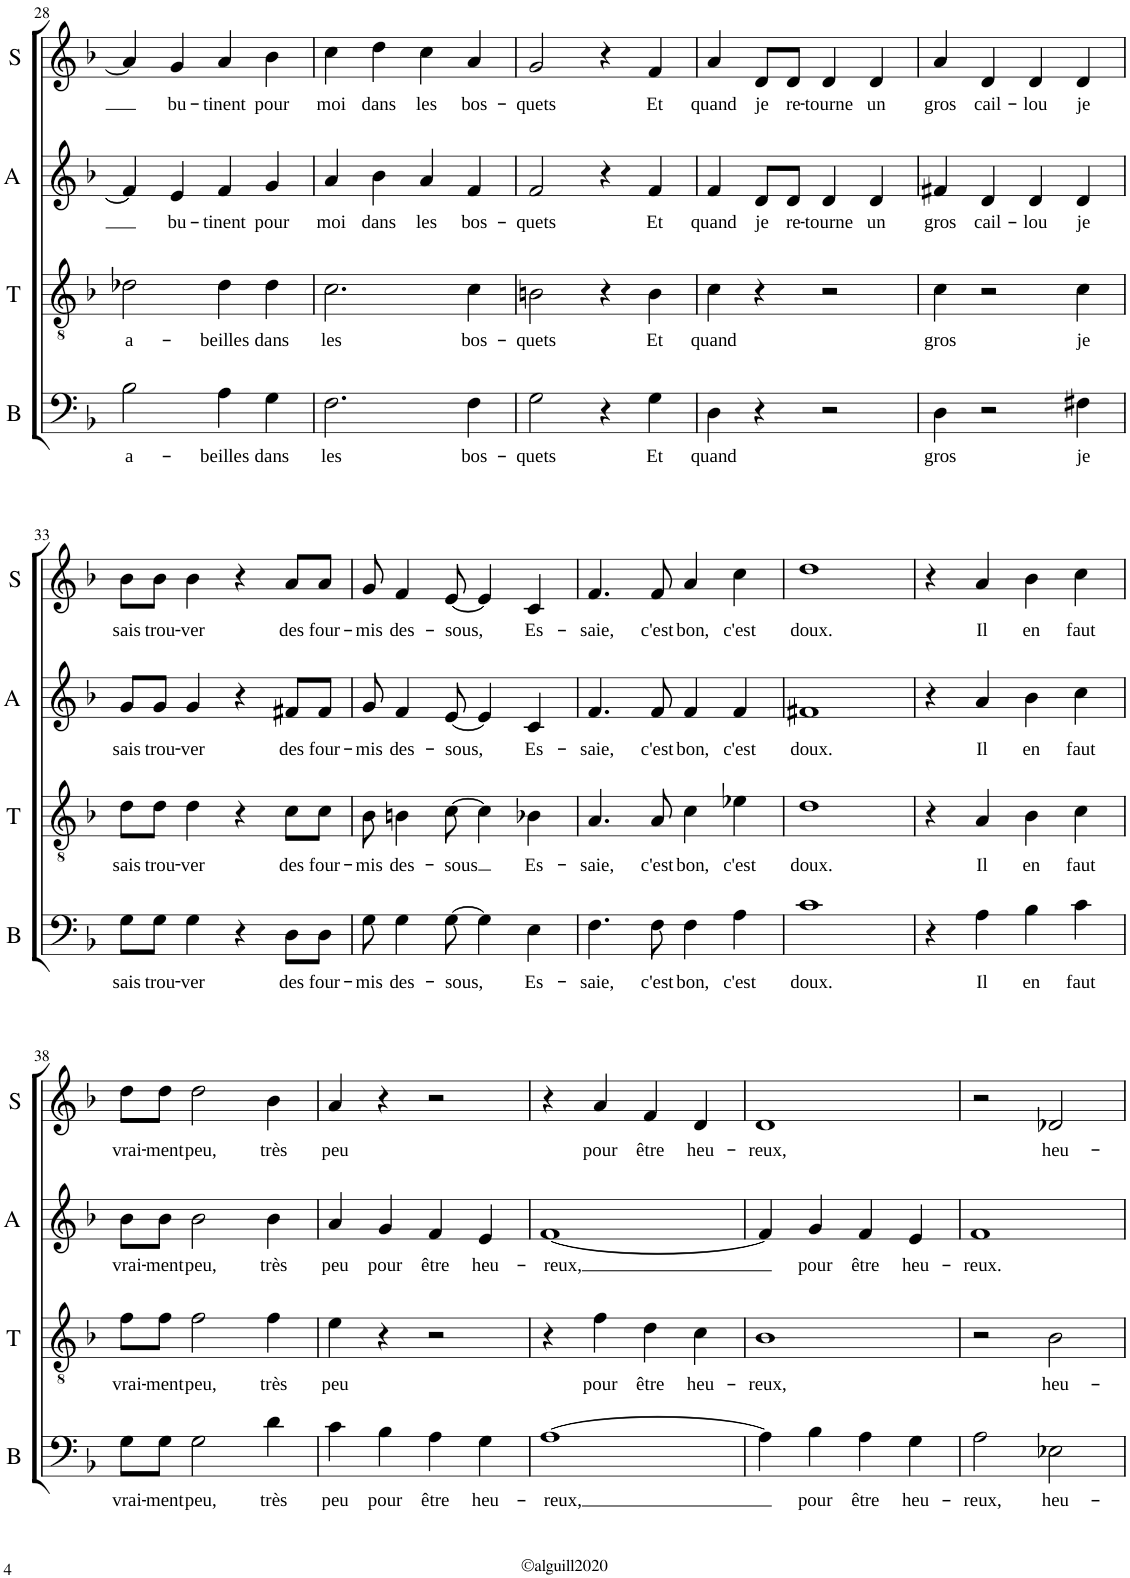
**kern	**text	**kern	**text	**kern	**text	**kern	**text
*part4	*part4	*part3	*part3	*part2	*part2	*part1	*part1
*staff4	*staff4	*staff3	*staff3	*staff2	*staff2	*staff1	*staff1
*I"Basse	*	*I"Ténor	*	*I"Alto	*	*I"Soprano	*
*I'B	*	*I'T	*	*I'A	*	*I'S	*
!!LO:PB:g=z
*clefF4	*	*clefGv2	*	*clefG2	*	*clefG2	*
*Trd1c2	*	*	*	*Trd5c9	*	*	*
*k[b-]	*	*k[b-]	*	*k[b-]	*	*k[b-]	*
*F:	*	*F:	*	*F:	*	*F:	*
*M4/4	*	*M4/4	*	*M4/4	*	*M4/4	*
*met(c)	*	*met(c)	*	*met(c)	*	*met(c)	*
=28	=28	=28	=28	=28	=28	=28	=28
!	!LO:LY:b	!	!LO:LY:b	!	!	!	!
2B-\	a-	2d-X\	a-	4f/]	.	4a/]	.
!	!	!	!	!	!LO:LY:b	!	!LO:LY:b
.	.	.	.	4e/	bu-	4g/	bu-
!	!LO:LY:b	!	!LO:LY:b	!	!LO:LY:b	!	!LO:LY:b
4A\	-beilles	4d-\	-beilles	4f/	-tinent	4a/	-tinent
!	!LO:LY:b	!	!LO:LY:b	!	!LO:LY:b	!	!LO:LY:b
4G\	dans	4d-\	dans	4g/	pour	4b-\	pour
=29	=29	=29	=29	=29	=29	=29	=29
!	!LO:LY:b	!	!LO:LY:b	!	!LO:LY:b	!	!LO:LY:b
2.F\	les	2.c\	les	4a/	moi	4cc\	moi
!	!	!	!	!	!LO:LY:b	!	!LO:LY:b
.	.	.	.	4b-\	dans	4dd\	dans
!	!	!	!	!	!LO:LY:b	!	!LO:LY:b
.	.	.	.	4a/	les	4cc\	les
!	!LO:LY:b	!	!LO:LY:b	!	!LO:LY:b	!	!LO:LY:b
4F\	bos-	4c\	bos-	4f/	bos-	4a/	bos-
=30	=30	=30	=30	=30	=30	=30	=30
!	!LO:LY:b	!	!LO:LY:b	!	!LO:LY:b	!	!LO:LY:b
2G\	-quets	2Bn\	-quets	2f/	-quets	2g/	-quets
4r	.	4r	.	4r	.	4r	.
!	!LO:LY:b	!	!LO:LY:b	!	!LO:LY:b	!	!LO:LY:b
4G\	Et	4B\	Et	4f/	Et	4f/	Et
=31	=31	=31	=31	=31	=31	=31	=31
!	!LO:LY:b	!	!LO:LY:b	!	!LO:LY:b	!	!LO:LY:b
4D\	quand	4c\	quand	4f/	quand	4a/	quand
!	!	!	!	!	!LO:LY:b	!	!LO:LY:b
4r	.	4r	.	8d/L	je	8d/L	je
!	!	!	!	!	!LO:LY:b	!	!LO:LY:b
.	.	.	.	8d/J	re-	8d/J	re-
!	!	!	!	!	!LO:LY:b	!	!LO:LY:b
2r	.	2r	.	4d/	-tourne	4d/	-tourne
!	!	!	!	!	!LO:LY:b	!	!LO:LY:b
.	.	.	.	4d/	un	4d/	un
=32	=32	=32	=32	=32	=32	=32	=32
!	!LO:LY:b	!	!LO:LY:b	!	!LO:LY:b	!	!LO:LY:b
4D\	gros	4c\	gros	4f#X/	gros	4a/	gros
!	!	!	!	!	!LO:LY:b	!	!LO:LY:b
2r	.	2r	.	4d/	cail-	4d/	cail-
!	!	!	!	!	!LO:LY:b	!	!LO:LY:b
.	.	.	.	4d/	-lou	4d/	-lou
!	!LO:LY:b	!	!LO:LY:b	!	!LO:LY:b	!	!LO:LY:b
4F#X\	je	4c\	je	4d/	je	4d/	je
!!LO:LB:g=z
=33	=33	=33	=33	=33	=33	=33	=33
!	!LO:LY:b	!	!LO:LY:b	!	!LO:LY:b	!	!LO:LY:b
8G\L	sais	8d\L	sais	8g/L	sais	8b-\L	sais
!	!LO:LY:b	!	!LO:LY:b	!	!LO:LY:b	!	!LO:LY:b
8G\J	trou-	8d\J	trou-	8g/J	trou-	8b-\J	trou-
!	!LO:LY:b	!	!LO:LY:b	!	!LO:LY:b	!	!LO:LY:b
4G\	-ver	4d\	-ver	4g/	-ver	4b-\	-ver
4r	.	4r	.	4r	.	4r	.
!	!LO:LY:b	!	!LO:LY:b	!	!LO:LY:b	!	!LO:LY:b
8D\L	des	8c\L	des	8f#X/L	des	8a/L	des
!	!LO:LY:b	!	!LO:LY:b	!	!LO:LY:b	!	!LO:LY:b
8D\J	four-	8c\J	four-	8f#/J	four-	8a/J	four-
=34	=34	=34	=34	=34	=34	=34	=34
!	!LO:LY:b	!	!LO:LY:b	!	!LO:LY:b	!	!LO:LY:b
8G\	-mis	8B-\	-mis	8g/	-mis	8g/	-mis
!	!LO:LY:b	!	!LO:LY:b	!	!LO:LY:b	!	!LO:LY:b
4G\	des-	4Bn\	des-	4f/	des-	4f/	des-
!	!LO:LY:b	!	!LO:LY:b	!	!LO:LY:b	!	!LO:LY:b
[8G\	-sous,	[8c\	-sous	[8e/	-sous,	[8e/	-sous,
4G\]	.	4c\]	.	4e/]	.	4e/]	.
!	!LO:LY:b	!	!LO:LY:b	!	!LO:LY:b	!	!LO:LY:b
4E\	Es-	4B-X\	Es-	4c/	Es-	4c/	Es-
=35	=35	=35	=35	=35	=35	=35	=35
!	!LO:LY:b	!	!LO:LY:b	!	!LO:LY:b	!	!LO:LY:b
4.F\	-saie,	4.A/	-saie,	4.f/	-saie,	4.f/	-saie,
!	!LO:LY:b	!	!LO:LY:b	!	!LO:LY:b	!	!LO:LY:b
8F\	c'est	8A/	c'est	8f/	c'est	8f/	c'est
!	!LO:LY:b	!	!LO:LY:b	!	!LO:LY:b	!	!LO:LY:b
4F\	bon,	4c\	bon,	4f/	bon,	4a/	bon,
!	!LO:LY:b	!	!LO:LY:b	!	!LO:LY:b	!	!LO:LY:b
4A\	c'est	4e-X\	c'est	4f/	c'est	4cc\	c'est
=36	=36	=36	=36	=36	=36	=36	=36
!	!LO:LY:b	!	!LO:LY:b	!	!LO:LY:b	!	!LO:LY:b
1c	doux.	1d	doux.	1f#X	doux.	1dd	doux.
=37	=37	=37	=37	=37	=37	=37	=37
4r	.	4r	.	4r	.	4r	.
!	!LO:LY:b	!	!LO:LY:b	!	!LO:LY:b	!	!LO:LY:b
4A\	Il	4A/	Il	4a/	Il	4a/	Il
!	!LO:LY:b	!	!LO:LY:b	!	!LO:LY:b	!	!LO:LY:b
4B-\	en	4B-\	en	4b-\	en	4b-\	en
!	!LO:LY:b	!	!LO:LY:b	!	!LO:LY:b	!	!LO:LY:b
4c\	faut	4c\	faut	4cc\	faut	4cc\	faut
!!LO:LB:g=z
=38	=38	=38	=38	=38	=38	=38	=38
!	!LO:LY:b	!	!LO:LY:b	!	!LO:LY:b	!	!LO:LY:b
8G\L	vrai-	8f\L	vrai-	8b-\L	vrai-	8dd\L	vrai-
!	!LO:LY:b	!	!LO:LY:b	!	!LO:LY:b	!	!LO:LY:b
8G\J	-ment	8f\J	-ment	8b-\J	-ment	8dd\J	-ment
!	!LO:LY:b	!	!LO:LY:b	!	!LO:LY:b	!	!LO:LY:b
2G\	peu,	2f\	peu,	2b-\	peu,	2dd\	peu,
!	!LO:LY:b	!	!LO:LY:b	!	!LO:LY:b	!	!LO:LY:b
4d\	très	4f\	très	4b-\	très	4b-\	très
=39	=39	=39	=39	=39	=39	=39	=39
!	!LO:LY:b	!	!LO:LY:b	!	!LO:LY:b	!	!LO:LY:b
4c\	peu	4e\	peu	4a/	peu	4a/	peu
!	!LO:LY:b	!	!	!	!LO:LY:b	!	!
4B-\	pour	4r	.	4g/	pour	4r	.
!	!LO:LY:b	!	!	!	!LO:LY:b	!	!
4A\	être	2r	.	4f/	être	2r	.
!	!LO:LY:b	!	!	!	!LO:LY:b	!	!
4G\	heu-	.	.	4e/	heu-	.	.
=40	=40	=40	=40	=40	=40	=40	=40
!	!LO:LY:b	!	!	!	!LO:LY:b	!	!
[1A	-reux,	4r	.	[1f	-reux,	4r	.
!	!	!	!LO:LY:b	!	!	!	!LO:LY:b
.	.	4f\	pour	.	.	4a/	pour
!	!	!	!LO:LY:b	!	!	!	!LO:LY:b
.	.	4d\	être	.	.	4f/	être
!	!	!	!LO:LY:b	!	!	!	!LO:LY:b
.	.	4c\	heu-	.	.	4d/	heu-
=41	=41	=41	=41	=41	=41	=41	=41
!	!	!	!LO:LY:b	!	!	!	!LO:LY:b
4A\]	.	1B-	-reux,	4f/]	.	1d	-reux,
!	!LO:LY:b	!	!	!	!LO:LY:b	!	!
4B-\	pour	.	.	4g/	pour	.	.
!	!LO:LY:b	!	!	!	!LO:LY:b	!	!
4A\	être	.	.	4f/	être	.	.
!	!LO:LY:b	!	!	!	!LO:LY:b	!	!
4G\	heu-	.	.	4e/	heu-	.	.
=42	=42	=42	=42	=42	=42	=42	=42
!	!LO:LY:b	!	!	!	!LO:LY:b	!	!
2A\	-reux,	2r	.	1f	-reux.	2r	.
!	!LO:LY:b	!	!LO:LY:b	!	!	!	!LO:LY:b
2E-X\	heu-	2B-\	heu-	.	.	2d-X/	heu-
=	=	=	=	=	=	=	=
*-	*-	*-	*-	*-	*-	*-	*-
